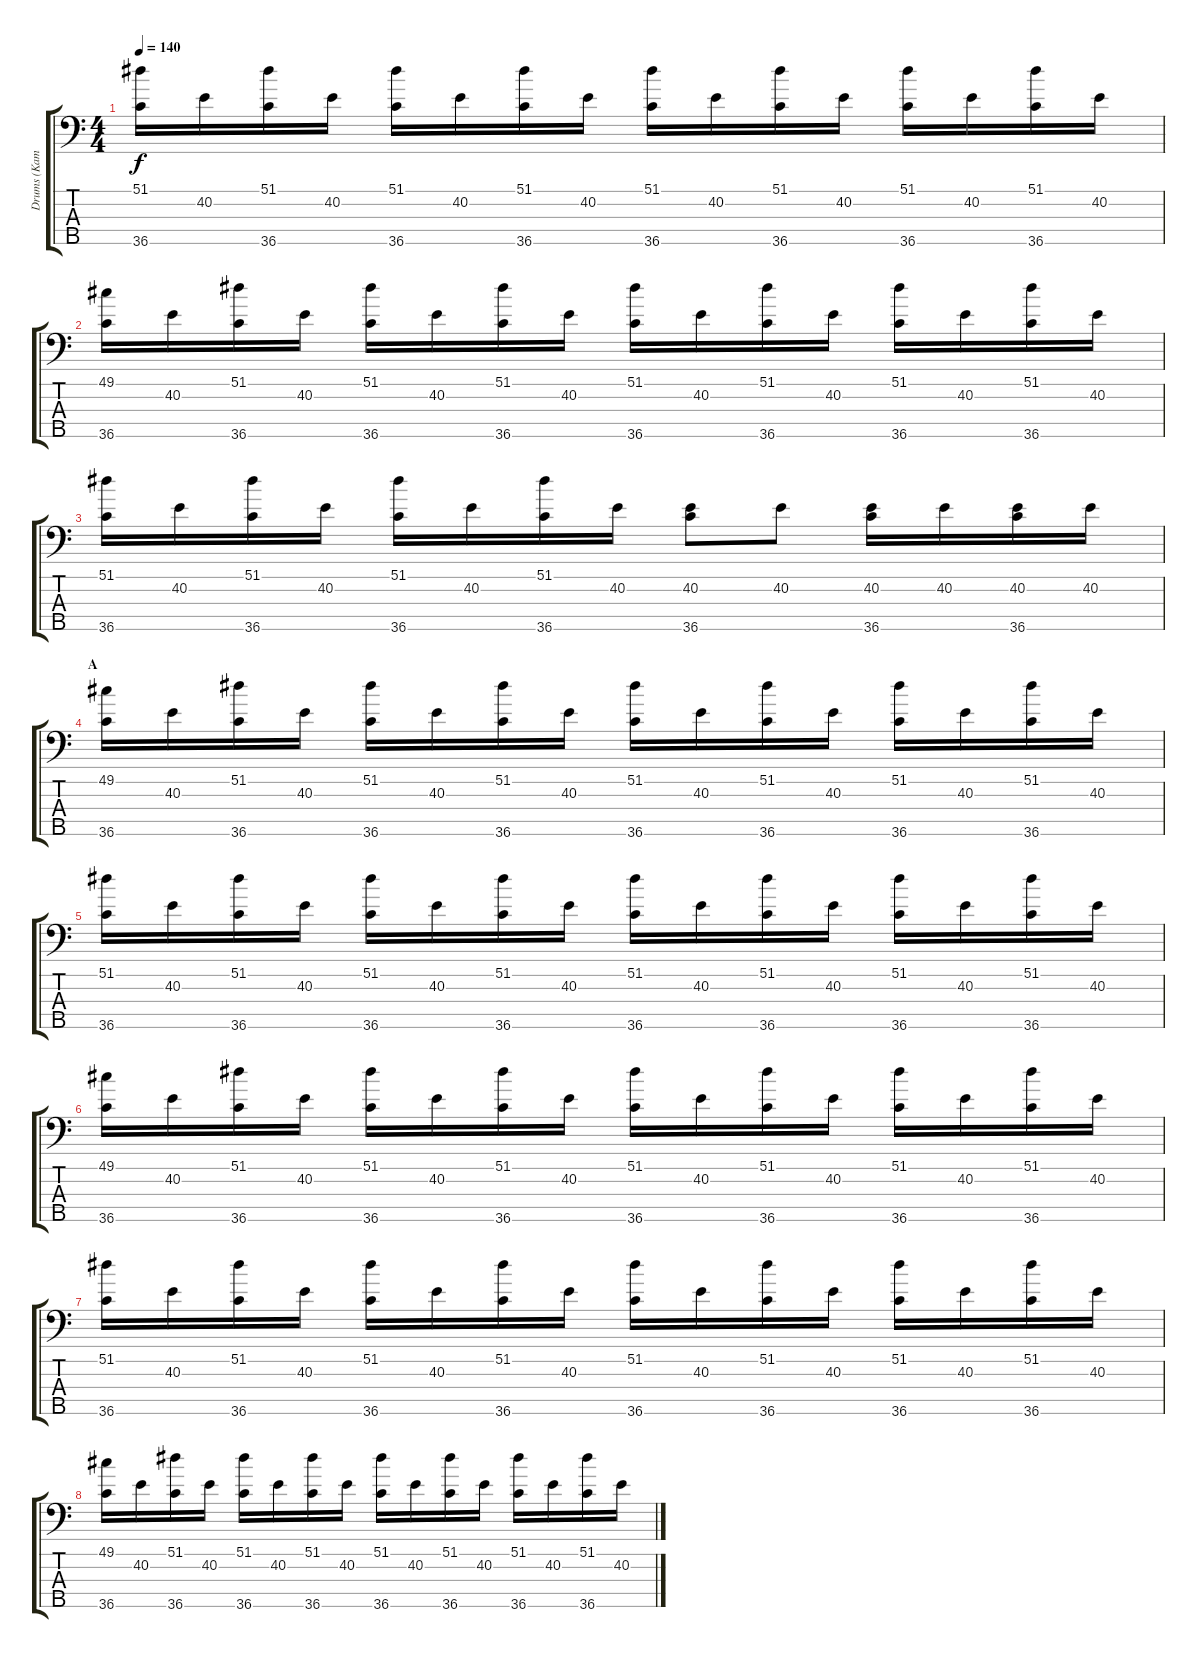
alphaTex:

\track ("Drums (Kamijyo)" "Drums (Kam") {instrument acousticgrandpiano}
\staff {score tabs}
\tuning (C-1 C-1 C-1 C-1 C-1) {hide}
\ts (4 4)
\tempo 140
\clef f4
\ks c
(51.1 36.5).16{dy f} 40.2.16 (51.1 36.5).16 40.2.16 (51.1 36.5).16 40.2.16 (51.1 36.5).16 40.2.16 (51.1 36.5).16 40.2.16 (51.1 36.5).16 40.2.16 (51.1 36.5).16 40.2.16 (51.1 36.5).16 40.2.16 |
(49.1 36.5).16 40.2.16 (51.1 36.5).16 40.2.16 (51.1 36.5).16 40.2.16 (51.1 36.5).16 40.2.16 (51.1 36.5).16 40.2.16 (51.1 36.5).16 40.2.16 (51.1 36.5).16 40.2.16 (51.1 36.5).16 40.2.16 |
(51.1 36.5).16 40.2.16 (51.1 36.5).16 40.2.16 (51.1 36.5).16 40.2.16 (51.1 36.5).16 40.2.16 (40.2 36.5).8 40.2.8 (40.2 36.5).16 40.2.16 (40.2 36.5).16 40.2.16 |
\section ("" "A")
(49.1 36.5).16 40.2.16 (51.1 36.5).16 40.2.16 (51.1 36.5).16 40.2.16 (51.1 36.5).16 40.2.16 (51.1 36.5).16 40.2.16 (51.1 36.5).16 40.2.16 (51.1 36.5).16 40.2.16 (51.1 36.5).16 40.2.16 |
(51.1 36.5).16 40.2.16 (51.1 36.5).16 40.2.16 (51.1 36.5).16 40.2.16 (51.1 36.5).16 40.2.16 (51.1 36.5).16 40.2.16 (51.1 36.5).16 40.2.16 (51.1 36.5).16 40.2.16 (51.1 36.5).16 40.2.16 |
(49.1 36.5).16 40.2.16 (51.1 36.5).16 40.2.16 (51.1 36.5).16 40.2.16 (51.1 36.5).16 40.2.16 (51.1 36.5).16 40.2.16 (51.1 36.5).16 40.2.16 (51.1 36.5).16 40.2.16 (51.1 36.5).16 40.2.16 |
(51.1 36.5).16 40.2.16 (51.1 36.5).16 40.2.16 (51.1 36.5).16 40.2.16 (51.1 36.5).16 40.2.16 (51.1 36.5).16 40.2.16 (51.1 36.5).16 40.2.16 (51.1 36.5).16 40.2.16 (51.1 36.5).16 40.2.16 |
(49.1 36.5).16 40.2.16 (51.1 36.5).16 40.2.16 (51.1 36.5).16 40.2.16 (51.1 36.5).16 40.2.16 (51.1 36.5).16 40.2.16 (51.1 36.5).16 40.2.16 (51.1 36.5).16 40.2.16 (51.1 36.5).16 40.2.16
